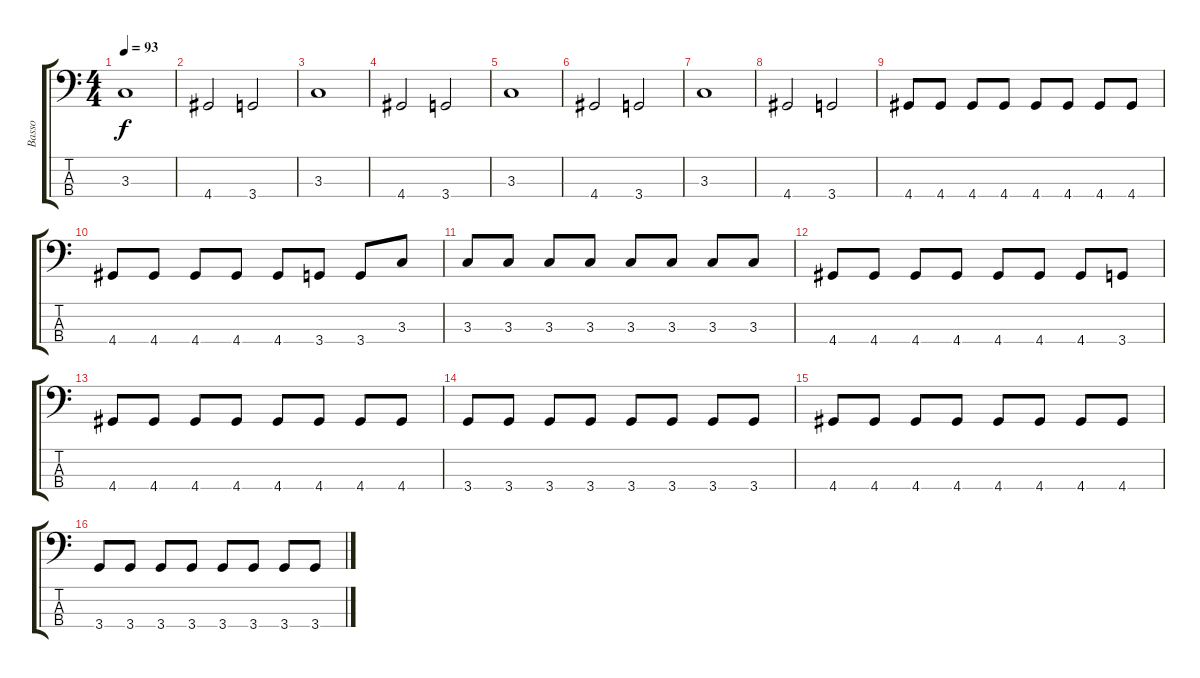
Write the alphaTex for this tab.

\track ("Basso" "Basso") {instrument electricbasspick}
\staff {score tabs}
\tuning (G2 D2 A1 E1) {hide}
\ts (4 4)
\tempo 93
\clef f4
\ks c
3.3.1{dy f} |
4.4.2 3.4.2 |
3.3.1 |
4.4.2 3.4.2 |
3.3.1 |
4.4.2 3.4.2 |
3.3.1 |
4.4.2 3.4.2 |
4.4.8 4.4.8 4.4.8 4.4.8 4.4.8 4.4.8 4.4.8 4.4.8 |
4.4.8 4.4.8 4.4.8 4.4.8 4.4.8 3.4.8 3.4.8 3.3.8 |
3.3.8 3.3.8 3.3.8 3.3.8 3.3.8 3.3.8 3.3.8 3.3.8 |
4.4.8 4.4.8 4.4.8 4.4.8 4.4.8 4.4.8 4.4.8 3.4.8 |
4.4.8 4.4.8 4.4.8 4.4.8 4.4.8 4.4.8 4.4.8 4.4.8 |
3.4.8 3.4.8 3.4.8 3.4.8 3.4.8 3.4.8 3.4.8 3.4.8 |
4.4.8 4.4.8 4.4.8 4.4.8 4.4.8 4.4.8 4.4.8 4.4.8 |
3.4.8 3.4.8 3.4.8 3.4.8 3.4.8 3.4.8 3.4.8 3.4.8
